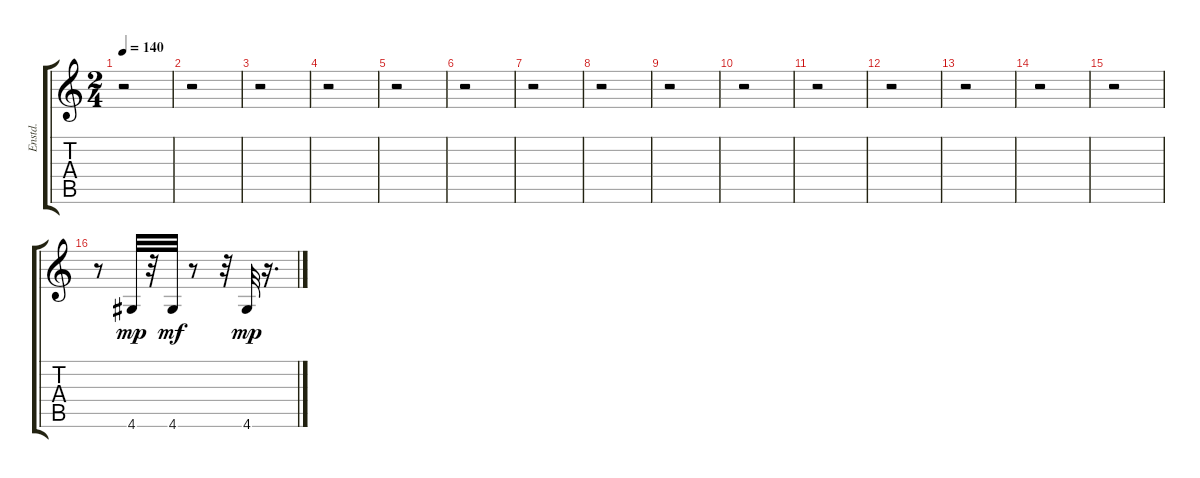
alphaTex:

\track ("Enstd." "Enstd.") {instrument electricguitarmuted}
\staff {score tabs}
\tuning (E4 B3 G3 D3 A2 E2) {hide}
\ts (2 4)
\tempo 140
\clef g2
\ks c
r.2{dy mf} |
r.2 |
r.2 |
r.2 |
r.2 |
r.2 |
r.2 |
r.2 |
r.2 |
r.2 |
r.2 |
r.2 |
r.2 |
r.2 |
r.2 |
r.8 4.6.32{dy mp} r.32 4.6.32{dy mf} r.8 r.32 4.6.32{dy mp} r.16{d}
